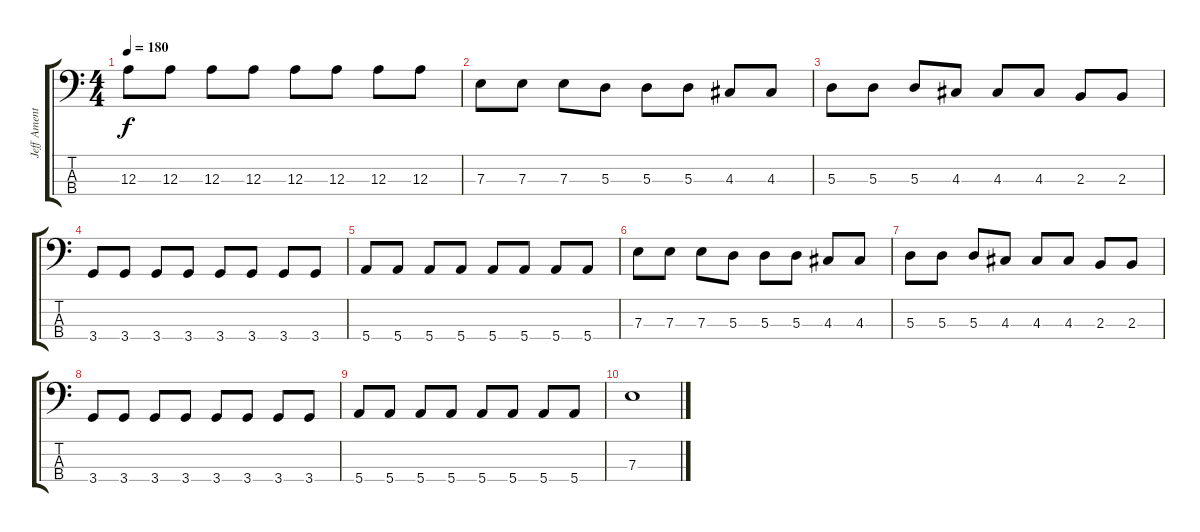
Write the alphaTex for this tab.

\track ("Jeff Ament" "Jeff Ament") {instrument electricbassfinger}
\staff {score tabs}
\tuning (G2 D2 A1 E1) {hide}
\ts (4 4)
\tempo 180
\clef f4
\ks c
12.3.8{dy f} 12.3.8 12.3.8 12.3.8 12.3.8 12.3.8 12.3.8 12.3.8 |
7.3.8 7.3.8 7.3.8 5.3.8 5.3.8 5.3.8 4.3.8 4.3.8 |
5.3.8 5.3.8 5.3.8 4.3.8 4.3.8 4.3.8 2.3.8 2.3.8 |
3.4.8 3.4.8 3.4.8 3.4.8 3.4.8 3.4.8 3.4.8 3.4.8 |
5.4.8 5.4.8 5.4.8 5.4.8 5.4.8 5.4.8 5.4.8 5.4.8 |
7.3.8 7.3.8 7.3.8 5.3.8 5.3.8 5.3.8 4.3.8 4.3.8 |
5.3.8 5.3.8 5.3.8 4.3.8 4.3.8 4.3.8 2.3.8 2.3.8 |
3.4.8 3.4.8 3.4.8 3.4.8 3.4.8 3.4.8 3.4.8 3.4.8 |
5.4.8 5.4.8 5.4.8 5.4.8 5.4.8 5.4.8 5.4.8 5.4.8 |
7.3.1
